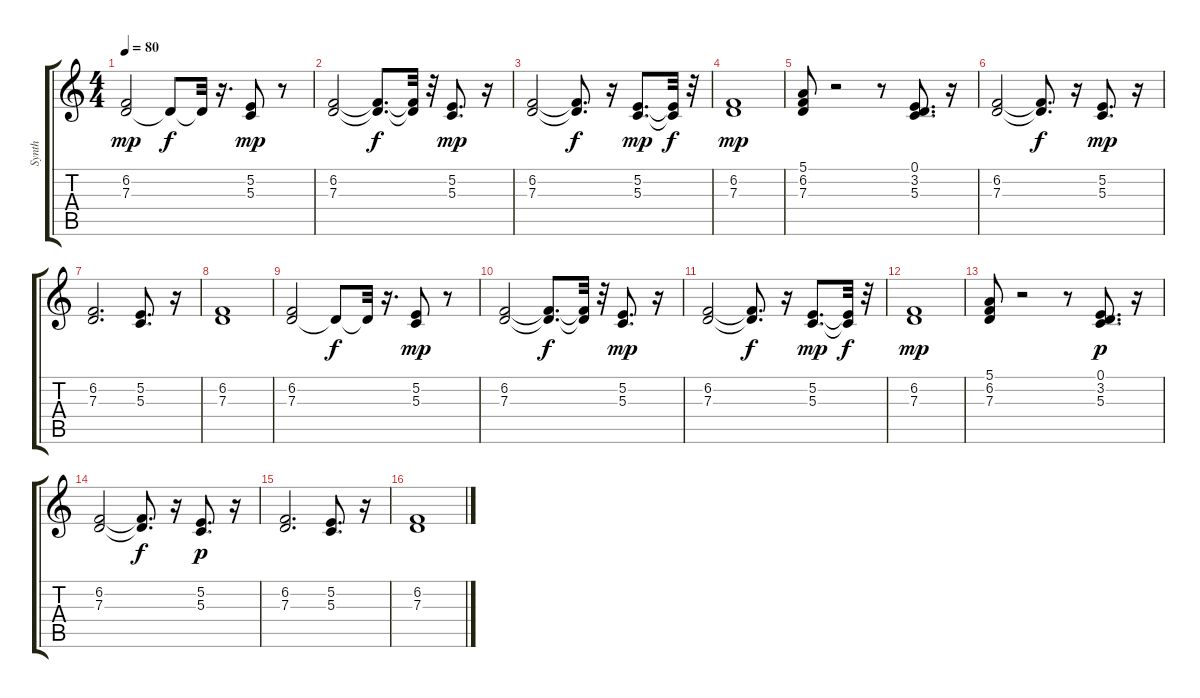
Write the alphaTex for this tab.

\track ("Synth   " "Synth   ") {instrument tremolostrings}
\staff {score tabs}
\tuning (E4 B3 G3 D3 A2 E2) {hide}
\ts (4 4)
\tempo 80
\clef g2
\ks c
(6.2 7.3).2{dy mp} 7.3{t}.8{dy f} 7.3{t}.32 r.16{d} (5.2 5.3).8{dy mp} r.8 |
(6.2 7.3).2 (6.2{t} 7.3{t}).8{d dy f} (6.2{t} 7.3{t}).32 r.32 (5.2 5.3).8{d dy mp} r.16 |
(6.2 7.3).2 (6.2{t} 7.3{t}).8{d dy f} r.16 (5.2 5.3).8{d dy mp} (5.2{t} 5.3{t}).32{dy f} r.32 |
(6.2 7.3).1{dy mp} |
(5.1 6.2 7.3).8 r.2 r.8 (0.1 3.2 5.3).8{d} r.16 |
(6.2 7.3).2 (6.2{t} 7.3{t}).8{d dy f} r.16 (5.2 5.3).8{d dy mp} r.16 |
(6.2 7.3).2{d} (5.2 5.3).8{d} r.16 |
(6.2 7.3).1 |
(6.2 7.3).2 7.3{t}.8{dy f} 7.3{t}.32 r.16{d} (5.2 5.3).8{dy mp} r.8 |
(6.2 7.3).2 (6.2{t} 7.3{t}).8{d dy f} (6.2{t} 7.3{t}).32 r.32 (5.2 5.3).8{d dy mp} r.16 |
(6.2 7.3).2 (6.2{t} 7.3{t}).8{d dy f} r.16 (5.2 5.3).8{d dy mp} (5.2{t} 5.3{t}).32{dy f} r.32 |
(6.2 7.3).1{dy mp} |
(5.1 6.2 7.3).8 r.2 r.8 (0.1 3.2 5.3).8{d dy p} r.16 |
(6.2 7.3).2 (6.2{t} 7.3{t}).8{d dy f} r.16 (5.2 5.3).8{d dy p} r.16 |
(6.2 7.3).2{d} (5.2 5.3).8{d} r.16 |
(6.2 7.3).1
